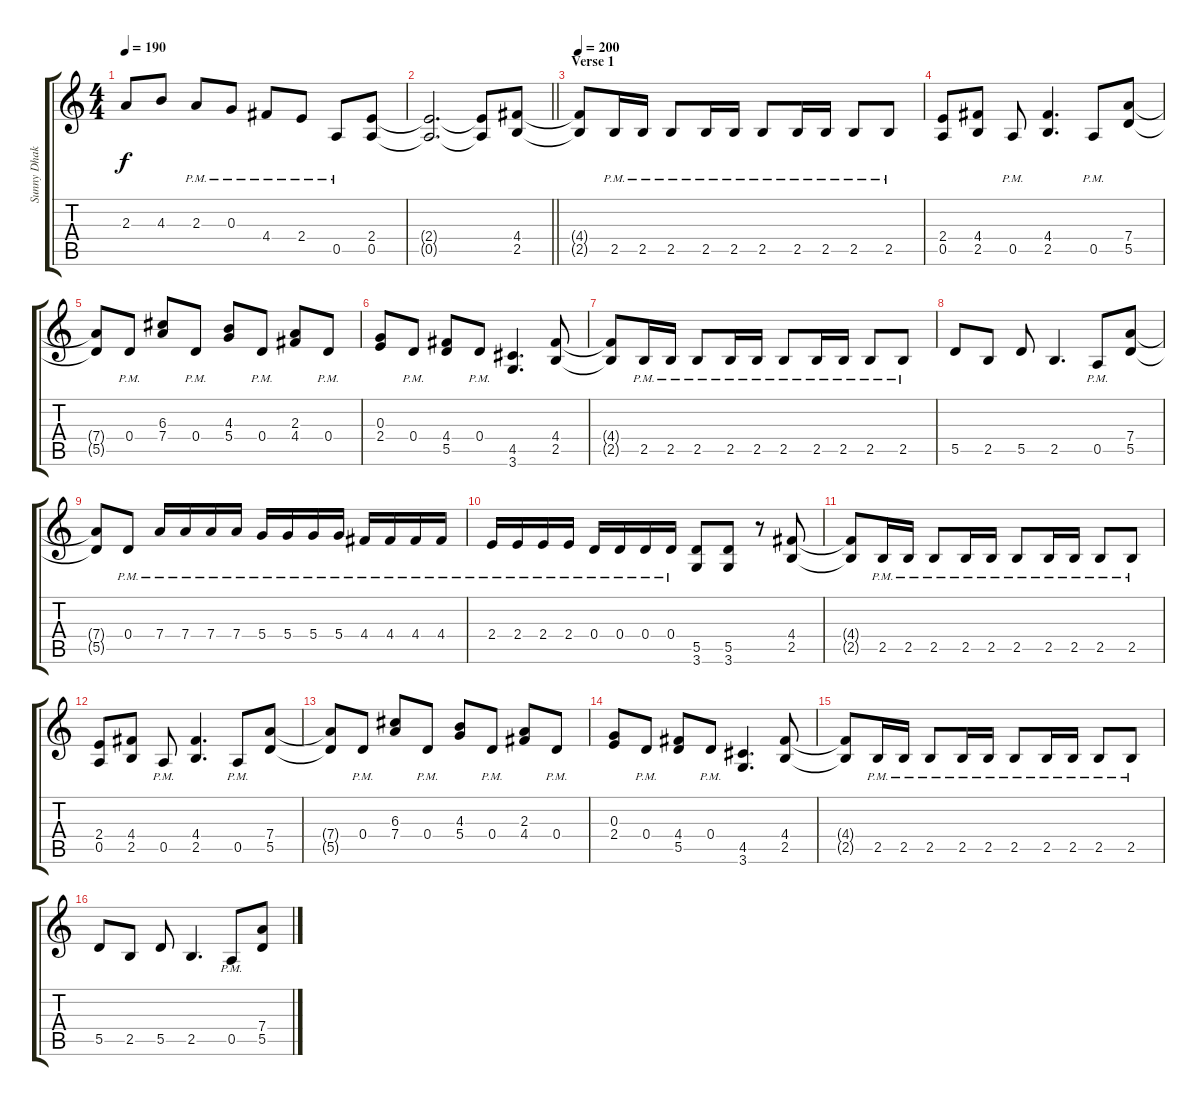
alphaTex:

\track ("Sunny Dhak" "Sunny Dhak") {instrument distortionguitar}
\staff {score tabs}
\tuning (E4 B3 G3 D3 A2 E2) {hide}
\ts (4 4)
\tempo 190
\clef g2
\ks c
2.3.8{dy f} 4.3.8 2.3{pm}.8 0.3{pm}.8 4.4{pm}.8 2.4{pm}.8 0.5{pm}.8 (2.4 0.5).8 |
\barLineRight lightlight
(2.4{t} 0.5{t}).2{d} (2.4{t} 0.5{t}).8 (4.4 2.5).8 |
\section ("" "Verse 1")
\tempo 200
(4.4{t} 2.5{t}).8 2.5{pm}.16 2.5{pm}.16 2.5{pm}.8 2.5{pm}.16 2.5{pm}.16 2.5{pm}.8 2.5{pm}.16 2.5{pm}.16 2.5{pm}.8 2.5{pm}.8 |
(2.4 0.5).8 (4.4 2.5).8 0.5{pm}.8 (4.4 2.5).4{d} 0.5{pm}.8 (7.4 5.5).8 |
(7.4{t} 5.5{t}).8 0.4{pm}.8 (6.3 7.4).8 0.4{pm}.8 (4.3 5.4).8 0.4{pm}.8 (2.3 4.4).8 0.4{pm}.8 |
(0.3 2.4).8 0.4{pm}.8 (4.4 5.5).8 0.4{pm}.8 (4.5 3.6).4{d} (4.4 2.5).8 |
(4.4{t} 2.5{t}).8 2.5{pm}.16 2.5{pm}.16 2.5{pm}.8 2.5{pm}.16 2.5{pm}.16 2.5{pm}.8 2.5{pm}.16 2.5{pm}.16 2.5{pm}.8 2.5{pm}.8 |
5.5.8 2.5.8 5.5.8 2.5.4{d} 0.5{pm}.8 (7.4 5.5).8 |
(7.4{t} 5.5{t}).8 0.4{pm}.8 7.4{pm}.16 7.4{pm}.16 7.4{pm}.16 7.4{pm}.16 5.4{pm}.16 5.4{pm}.16 5.4{pm}.16 5.4{pm}.16 4.4{pm}.16 4.4{pm}.16 4.4{pm}.16 4.4{pm}.16 |
2.4{pm}.16 2.4{pm}.16 2.4{pm}.16 2.4{pm}.16 0.4{pm}.16 0.4{pm}.16 0.4{pm}.16 0.4{pm}.16 (5.5 3.6).8 (5.5 3.6).8 r.8 (4.4 2.5).8 |
(4.4{t} 2.5{t}).8 2.5{pm}.16 2.5{pm}.16 2.5{pm}.8 2.5{pm}.16 2.5{pm}.16 2.5{pm}.8 2.5{pm}.16 2.5{pm}.16 2.5{pm}.8 2.5{pm}.8 |
(2.4 0.5).8 (4.4 2.5).8 0.5{pm}.8 (4.4 2.5).4{d} 0.5{pm}.8 (7.4 5.5).8 |
(7.4{t} 5.5{t}).8 0.4{pm}.8 (6.3 7.4).8 0.4{pm}.8 (4.3 5.4).8 0.4{pm}.8 (2.3 4.4).8 0.4{pm}.8 |
(0.3 2.4).8 0.4{pm}.8 (4.4 5.5).8 0.4{pm}.8 (4.5 3.6).4{d} (4.4 2.5).8 |
(4.4{t} 2.5{t}).8 2.5{pm}.16 2.5{pm}.16 2.5{pm}.8 2.5{pm}.16 2.5{pm}.16 2.5{pm}.8 2.5{pm}.16 2.5{pm}.16 2.5{pm}.8 2.5{pm}.8 |
5.5.8 2.5.8 5.5.8 2.5.4{d} 0.5{pm}.8 (7.4 5.5).8
